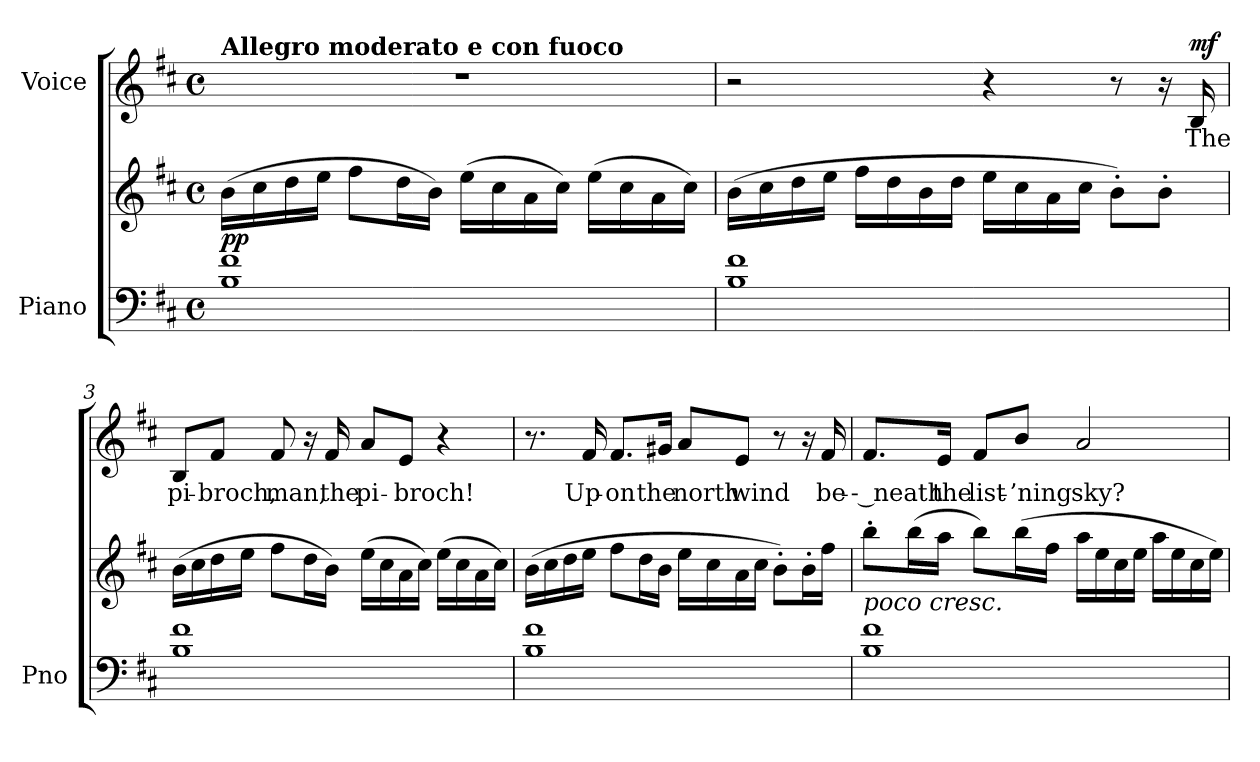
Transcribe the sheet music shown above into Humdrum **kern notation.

**kern	**kern	**dynam	**kern	**text	**dynam
*part2	*part2	*part2	*part1	*part1	*part1
*staff3	*staff2	*staff2/3	*staff1	*staff1	*staff1
*I"Piano	*	*	*I"Voice	*	*
*I'Pno	*	*	*	*	*
*clefF4	*clefG2	*	*clefG2	*	*
*k[f#c#]	*k[f#c#]	*	*k[f#c#]	*	*
*M4/4	*M4/4	*	*M4/4	*	*
*met(c)	*met(c)	*	*met(c)	*	*
=1	=1	=1	=1	=1	=1
!	!	!	!LO:TX:a:B:t=Allegro moderato e con fuoco	!	!
!	!	!LO:DY:b	!	!	!
1B 1f#	(16b\LL	pp	1r	.	.
.	16cc#\	.	.	.	.
.	16dd\	.	.	.	.
.	16ee\JJ	.	.	.	.
.	8ff#\L	.	.	.	.
.	16dd\L	.	.	.	.
.	16b\JJ)	.	.	.	.
.	(16ee\LL	.	.	.	.
.	16cc#\	.	.	.	.
.	16a\	.	.	.	.
.	16cc#\JJ)	.	.	.	.
.	(16ee\LL	.	.	.	.
.	16cc#\	.	.	.	.
.	16a\	.	.	.	.
.	16cc#\JJ)	.	.	.	.
!!LO:LB:g=z
=2	=2	=2	=2	=2	=2
1B 1f#	(16b\LL	.	2r	.	.
.	16cc#\	.	.	.	.
.	16dd\	.	.	.	.
.	16ee\JJ	.	.	.	.
.	16ff#\LL	.	.	.	.
.	16dd\	.	.	.	.
.	16b\	.	.	.	.
.	16dd\JJ	.	.	.	.
.	16ee\LL	.	4r	.	.
.	16cc#\	.	.	.	.
.	16a\	.	.	.	.
.	16cc#\JJ	.	.	.	.
.	8b'\L)	.	8r	.	.
.	8b'\J	.	16r	.	.
!	!	!	!	!LO:LY:b	!LO:DY:a
.	.	.	16B/	The	mf
!!LO:LB:g=z
=3	=3	=3	=3	=3	=3
!	!	!	!	!LO:LY:b	!
1B 1f#	(16b\LL	.	8B/L	pi-	.
.	16cc#\	.	.	.	.
!	!	!	!	!LO:LY:b	!
.	16dd\	.	8f#/J	-broch,	.
.	16ee\JJ	.	.	.	.
!	!	!	!	!LO:LY:b	!
.	8ff#\L	.	8f#/	man,	.
.	16dd\L	.	16r	.	.
!	!	!	!	!LO:LY:b	!
.	16b\JJ)	.	16f#/	the	.
!	!	!	!	!LO:LY:b	!
.	(16ee\LL	.	8a/L	pi-	.
.	16cc#\	.	.	.	.
!	!	!	!	!LO:LY:b	!
.	16a\	.	8e/J	-broch!	.
.	16cc#\JJ)	.	.	.	.
.	(16ee\LL	.	4r	.	.
.	16cc#\	.	.	.	.
.	16a\	.	.	.	.
.	16cc#\JJ)	.	.	.	.
=4	=4	=4	=4	=4	=4
1B 1f#	(16b\LL	.	8.r	.	.
.	16cc#\	.	.	.	.
.	16dd\	.	.	.	.
!	!	!	!	!LO:LY:b	!
.	16ee\JJ	.	16f#/	Up-	.
!	!	!	!	!LO:LY:b	!
.	8ff#\L	.	8.f#/L	-on	.
.	16dd\L	.	.	.	.
!	!	!	!	!LO:LY:b	!
.	16b\JJ	.	16g#X/Jk	the	.
!	!	!	!	!LO:LY:b	!
.	16ee\LL	.	8a/L	north	.
.	16cc#\	.	.	.	.
!	!	!	!	!LO:LY:b	!
.	16a\	.	8e/J	wind	.
.	16cc#\JJ	.	.	.	.
.	8b'\L)	.	8r	.	.
.	16b'\L	.	16r	.	.
!	!	!	!	!LO:LY:b	!
.	16ff#\JJ	.	16f#/	be-	.
!!LO:PB:g=z
=5	=5	=5	=5	=5	=5
!	!LO:TX:b:i:t=poco cresc.	!	!	!	!
!	!	!	!	!LO:LY:b	!
1B 1f#	8bb'\L	.	8.f#/L	-- neath	.
.	(16bb\L	.	.	.	.
!	!	!	!	!LO:LY:b	!
.	16aa\JJ	.	16e/Jk	the	.
!	!	!	!	!LO:LY:b	!
.	8bb\L)	.	8f#/L	list-	.
!	!	!	!	!LO:LY:b	!
.	(16bb\L	.	8b/J	-’ning	.
.	16ff#\JJ	.	.	.	.
!	!	!	!	!LO:LY:b	!
.	16aa\LL	.	2a/	sky?	.
.	16ee\	.	.	.	.
.	16cc#\	.	.	.	.
.	16ee\JJ	.	.	.	.
.	16aa\LL	.	.	.	.
.	16ee\	.	.	.	.
.	16cc#\	.	.	.	.
.	16ee\JJ)	.	.	.	.
=	=	=	=	=	=
*-	*-	*-	*-	*-	*-
